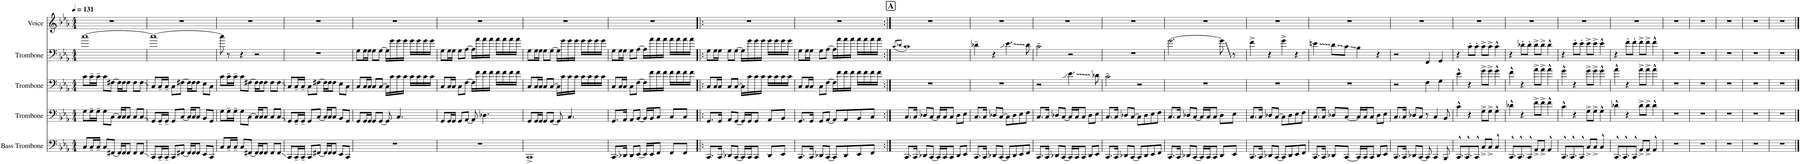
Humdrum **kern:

**kern	**kern	**kern	**kern	**kern
*part5	*part4	*part3	*part2	*part1
*staff5	*staff4	*staff3	*staff2	*staff1
*I"Bass Trombone	*I"Trombone	*I"Trombone	*I"Trombone	*I"Voice
*I'B. Tbn.	*I'Tbn.	*I'Tbn.	*I'Tbn.	*I'Vo.
*clefF4	*clefF4	*clefF4	*clefF4	*clefG2
*k[b-e-a-]	*k[b-e-a-]	*k[b-e-a-]	*k[b-e-a-]	*k[b-e-a-]
*M4/4	*M4/4	*M4/4	*M4/4	*M4/4
*MM131	*MM131	*MM131	*MM131	*MM131
=1	=1	=1	=1	=1
8C/L	8G\L	8c\L	[1cc	1r
16C~/L	16G~\L	16c~\L	.	.
16C~/JJ	16G~\JJ	16c~\JJ	.	.
8C/L	8G\L	8c\L	.	.
[8FF#X/J	[8C\J	[8F#X\J	.	.
16FF#/LL]	16C/LL]	16F#\LL]	.	.
16FF#/J	16C/J	16F#\J	.	.
8FF#/J	8C/J	8F#\J	.	.
8FF#/L	8C/L	8F#\L	.	.
8FF#/J	8C/J	8F#\J	.	.
=2	=2	=2	=2	=2
8CC/L	8GG/L	8C/L	1cc_	1r
16CC~/L	16GG~/L	16C~/L	.	.
16CC~/JJ	16GG~/JJ	16C~/JJ	.	.
8CC/L	8GG/L	8C\L	.	.
[8FF#X/J	[8C/J	[8F#X\J	.	.
16FF#/LL]	16C/LL]	16F#\LL]	.	.
16FF#/J	16C/J	16F#\J	.	.
8FF#/J	8C/J	8F#\J	.	.
8EE-/L	8BB-/L	8E-\L	.	.
8CC/J	8GG/J	8C\J	.	.
=3	=3	=3	=3	=3
8C/L	8G\L	8c\L	8cc\]	1r
16C~/L	16G~\L	16c~\L	8r	.
16C~/JJ	16G~\JJ	16c~\JJ	.	.
8C/L	8G\L	8c\L	4r	.
[8FF#X/J	[8C\J	[8F#X\J	.	.
16FF#/LL]	16C/LL]	16F#\LL]	2r	.
16FF#/J	16C/J	16F#\J	.	.
8FF#/J	8C/J	8F#\J	.	.
8FF#/L	8C/L	8F#\L	.	.
8FF#/J	8C/J	8F#\J	.	.
=4	=4	=4	=4	=4
8CC/L	8GG/L	8C/L	1r	1r
16CC~/L	16GG~/L	16C~/L	.	.
16CC~/JJ	16GG~/JJ	16C~/JJ	.	.
8CC/L	8GG/L	8C\L	.	.
[8FF#X/J	[8C/J	[8F#X\J	.	.
16FF#/LL]	16C/LL]	16F#\LL]	.	.
16FF#/J	16C/J	16F#\J	.	.
8FF#/J	8C/J	8F#\J	.	.
8EE-/L	8BB-/L	8E-\L	.	.
8CC/J	8GG/J	8C\J	.	.
=5	=5	=5	=5	=5
1r	8GG/L	8C/L	8GG\ 8G\L	1r
.	16GG/L	16C/L	16G\L	.
.	16GG/JJ	16C/JJ	16G\JJ	.
.	8GG/L	8C/L	8G\L	.
.	[8GG/J	[8C/J	[8G\J	.
.	8GG/]	16C\LL]	16G\LL]	.
.	.	16c\	16g\	.
.	4.C/	16c\	16g\	.
.	.	16c\JJ	16g\JJ	.
.	.	16c\LL	16g\LL	.
.	.	16c\	16g\	.
.	.	16c\	16g\	.
.	.	16c\JJ	16g\JJ	.
=6	=6	=6	=6	=6
1r	8GG/L	8C/L	8G\L	1r
.	16GG/L	16C/L	16G\L	.
.	16GG/JJ	16C/JJ	16G\JJ	.
.	8GG/L	8C\L	8G\L	.
.	[8AA-/J	[8F\J	[8A-\J	.
.	8AA-/]	16F\LL]	16A-\LL]	.
.	.	16f\	16a-\	.
.	4.D-X\	16f\	16a-\	.
.	.	16f\JJ	16a-\JJ	.
.	.	16f\LL	16a-\LL	.
.	.	16f\	16a-\	.
.	.	16f\	16a-\	.
.	.	16f\JJ	16a-\JJ	.
=7	=7	=7	=7	=7
1CC^	8GG/L	8C/L	8G\L	1r
.	16GG/L	16C/L	16G\L	.
.	16GG/JJ	16C/JJ	16G\JJ	.
.	8GG/L	8C/L	8G\L	.
.	[8GG/J	[8C/J	[8G\J	.
.	8GG/]	16C\LL]	16G\LL]	.
.	.	16c\	16g\	.
.	4.C/	16c\	16g\	.
.	.	16c\JJ	16g\JJ	.
.	.	16c\LL	16g\LL	.
.	.	16c\	16g\	.
.	.	16c\	16g\	.
.	.	16c\JJ	16g\JJ	.
=8	=8	=8	=8	=8
8.CC/L	8.GG/L	8C/L	8G\L	1r
.	.	16C/L	16G\L	.
16DD-X/Jk	16AA-/Jk	16C/JJ	16G\JJ	.
8DD-/L	8AA-/L	8C\L	8G\L	.
[8EE-/J	[8BB-/J	[8F\J	[8A-\J	.
16EE-/LL]	16BB-/LL]	16F\LL]	16A-\LL]	.
16EE-/J	16BB-/J	16f\	16a-\	.
8FF/J	8C/J	16f\	16a-\	.
.	.	16f\JJ	16a-\JJ	.
8FF/L	8C/L	16f\LL	16a-\LL	.
.	.	16f\	16a-\	.
8FF/J	8C/J	16f\	16a-\	.
.	.	16f\JJ	16a-\JJ	.
=9!|:	=9!|:	=9!|:	=9!|:	=9!|:
8.CC/L	8.GG/L	8C/L	8G\L	1r
.	.	16C/L	16G\L	.
16CC/Jk	16GG/Jk	16C/JJ	16G\JJ	.
8DD-X/L	8AA-/L	8C/L	8G\L	.
[8CC/J	[8GG/J	[8C/J	[8G\J	.
16CC/LL]	16GG/LL]	16C\LL]	16G\LL]	.
16CC/J	16GG/J	16c\	16g\	.
8CC/J	8GG/J	16c\	16g\	.
.	.	16c\JJ	16g\JJ	.
8DD-/L	8AA-/L	16c\LL	16g\LL	.
.	.	16c\	16g\	.
8EE-/J	8BB-/J	16c\	16g\	.
.	.	16c\JJ	16g\JJ	.
=10	=10	=10	=10	=10
8.CC/L	8.GG/L	8C/L	8G\L	1r
.	.	16C/L	16G\L	.
16CC/Jk	16GG/Jk	16C/JJ	16G\JJ	.
8DD-X/L	8GG/L	8C\L	8G\L	.
[8CC/J	[8AA-/J	[8F\J	[8A-\J	.
8CC/L]	8AA-/L]	16F\LL]	16A-\LL]	.
.	.	16f\	16a-\	.
8DD-/	8AA-/	16f\	16a-\	.
.	.	16f\JJ	16a-\JJ	.
8EE-/	8BB-/	16f\LL	16a-\LL	.
.	.	16f\	16a-\	.
8FF/J	8C/J	16f\	16a-\	.
.	.	16f\JJ	16a-\JJ	.
!!LO:REH:place=s1:a:B:cj:fs=14:t=A
=11:|!	=11:|!	=11:|!	=11:|!	=11:|!
.	.	.	(8qc/L	.
.	.	.	8qd-X/J	.
8.CC/L	8.C/L	1r	1c)	1r
16CC/Jk	16C/Jk	.	.	.
8DD-X/L	8D-X/L	.	.	.
[8CC/J	[8C/J	.	.	.
16CC/LL]	16C/LL]	.	.	.
16CC/J	16C/J	.	.	.
8CC/J	8C/J	.	.	.
8DD-/L	8D-\L	.	.	.
8EE-/J	8E-\J	.	.	.
=12	=12	=12	=12	=12
8.CC/L	8.C/L	1r	4d-X~\	1r
16CC/Jk	16C/Jk	.	.	.
8DD-X/L	8D-X/L	.	4r	.
[8CC/J	[8C/J	.	.	.
8CC/L]	8C\L]	.	4.e-\	.
8DD-/	8D-\	.	.	.
8EE-/	8E-\	.	.	.
8FF/J	8F\J	.	8d-\	.
=13	=13	=13	=13	=13
8.CC/L	8.C/L	2r	2c~\	1r
16CC/Jk	16C/Jk	.	.	.
8DD-X/L	8D-X/L	.	.	.
[8CC/J	[8C/J	.	.	.
16CC/LL]	16C/LL]	4.e-\	2r	.
16CC/J	16C/J	.	.	.
8CC/J	8C/J	.	.	.
8DD-/L	8D-\L	.	.	.
8EE-/J	8E-\J	8d-X\	.	.
=14	=14	=14	=14	=14
8.CC/L	8.C/L	2c~\	1r	1r
16CC/Jk	16C/Jk	.	.	.
8DD-X/L	8D-X/L	.	.	.
[8CC/J	[8C/J	.	.	.
8CC/L]	8C\L]	2r	.	.
8DD-/	8D-\	.	.	.
8EE-/	8E-\	.	.	.
8FF/J	8F\J	.	.	.
=15	=15	=15	=15	=15
8.CC/L	8.C/L	1r	[2.g\	1r
16CC/Jk	16C/Jk	.	.	.
8DD-X/L	8D-X/L	.	.	.
[8CC/J	[8C/J	.	.	.
16CC/LL]	16C/LL]	.	.	.
16CC/J	16C/J	.	.	.
8CC/J	8C/J	.	.	.
8DD-/L	8D-\L	.	8g\]	.
8EE-/J	8E-\J	.	8r	.
=16	=16	=16	=16	=16
8.CC/L	8.C/L	1r	4c\^ 4f\^	1r
16CC/Jk	16C/Jk	.	.	.
8DD-X/L	8D-X/L	.	4r	.
[8CC/J	[8C/J	.	.	.
8CC/L]	8C\L]	.	4g^\	.
8DD-/	8D-\	.	.	.
8EE-/	8E-\	.	4r	.
8FF/J	8F\J	.	.	.
=17	=17	=17	=17	=17
8.CC/L	8.C/L	1r	4en\	1r
16CC/Jk	16C/Jk	.	.	.
8DD-X/L	8D-X/L	.	8d\L	.
[8CC/J	[8C/J	.	8c\J	.
16CC/LL]	16C/LL]	.	4B-\	.
16CC/J	16C/J	.	.	.
8CC/J	8C/J	.	.	.
8DD-/L	8D-\L	.	4r	.
8EE-/J	8E-\J	.	.	.
=18	=18	=18	=18	=18
8.CC/L	8.C/L	2r	2r	1r
16CC/Jk	16C/Jk	.	.	.
8DD-X/L	8D-X/L	.	.	.
[8CC/J	8C/J	.	.	.
8CC/]	8r	4F\	4FF/	.
4CC/	4C/	.	.	.
.	.	4G\	4GG/	.
8BBB-/	8BB-/	.	.	.
=19	=19	=19	=19	=19
8.CC^^/L	4c^^\	4e-^^\	4r	1r
8.CC^^/	.	.	.	.
.	4r	4r	8c'\L	.
8CC^^/J	.	.	8c'\J	.
8C^/L	8G^\L	8g^\L	8c^\L	.
8C^/J	8G^\J	8g^\J	8c^\J	.
4C^^/	4G^^\	4g^^\	4c^^\	.
=20	=20	=20	=20	=20
8.CC^^/L	4d-X^^\	4f^^\	4r	1r
8.CC^^/	.	.	.	.
.	4r	4r	8d-X'\L	.
8CC^^/J	.	.	8d-'\J	.
8AA-^/L	8f^\L	8a-^\L	8d-^\L	.
8AA-^/J	8f^\J	8a-^\J	8d-^\J	.
4AA-^^/	4f^^\	4a-^^\	4d-^^\	.
=21	=21	=21	=21	=21
8.CC^^/L	4c^^\	4g^^\	4r	1r
8.CC^^/	.	.	.	.
.	4r	4r	8e-'\L	.
8CC^^/J	.	.	8e-'\J	.
8C^/L	8G^\L	8g^\L	8e-^\L	.
8C^/J	8G^\J	8g^\J	8e-^\J	.
4C^^/	4G^^\	4g^^\	4e-^^\	.
=22	=22	=22	=22	=22
8.CC^^/L	4d-X^^\	4a-^^\	4r	1r
8.CC^^/	.	.	.	.
.	4r	4r	8f'\L	.
8CC^^/J	.	.	8f'\J	.
8AA-^/L	8d-^\L	8a-^\L	8f^\L	.
8AA-^/J	8d-^\J	8a-^\J	8f^\J	.
4AA-^^/	4d-^^\	4a-^^\	4f^^\	.
=23	=23	=23	=23	=23
1r	1r	1r	1r	1r
=24	=24	=24	=24	=24
1r	1r	1r	1r	1r
=25	=25	=25	=25	=25
1r	1r	1r	1r	1r
=26	=26	=26	=26	=26
1r	1r	1r	1r	1r
=27	=27	=27	=27	=27
1r	1r	1r	1r	1r
==	==	==	==	==
*-	*-	*-	*-	*-
